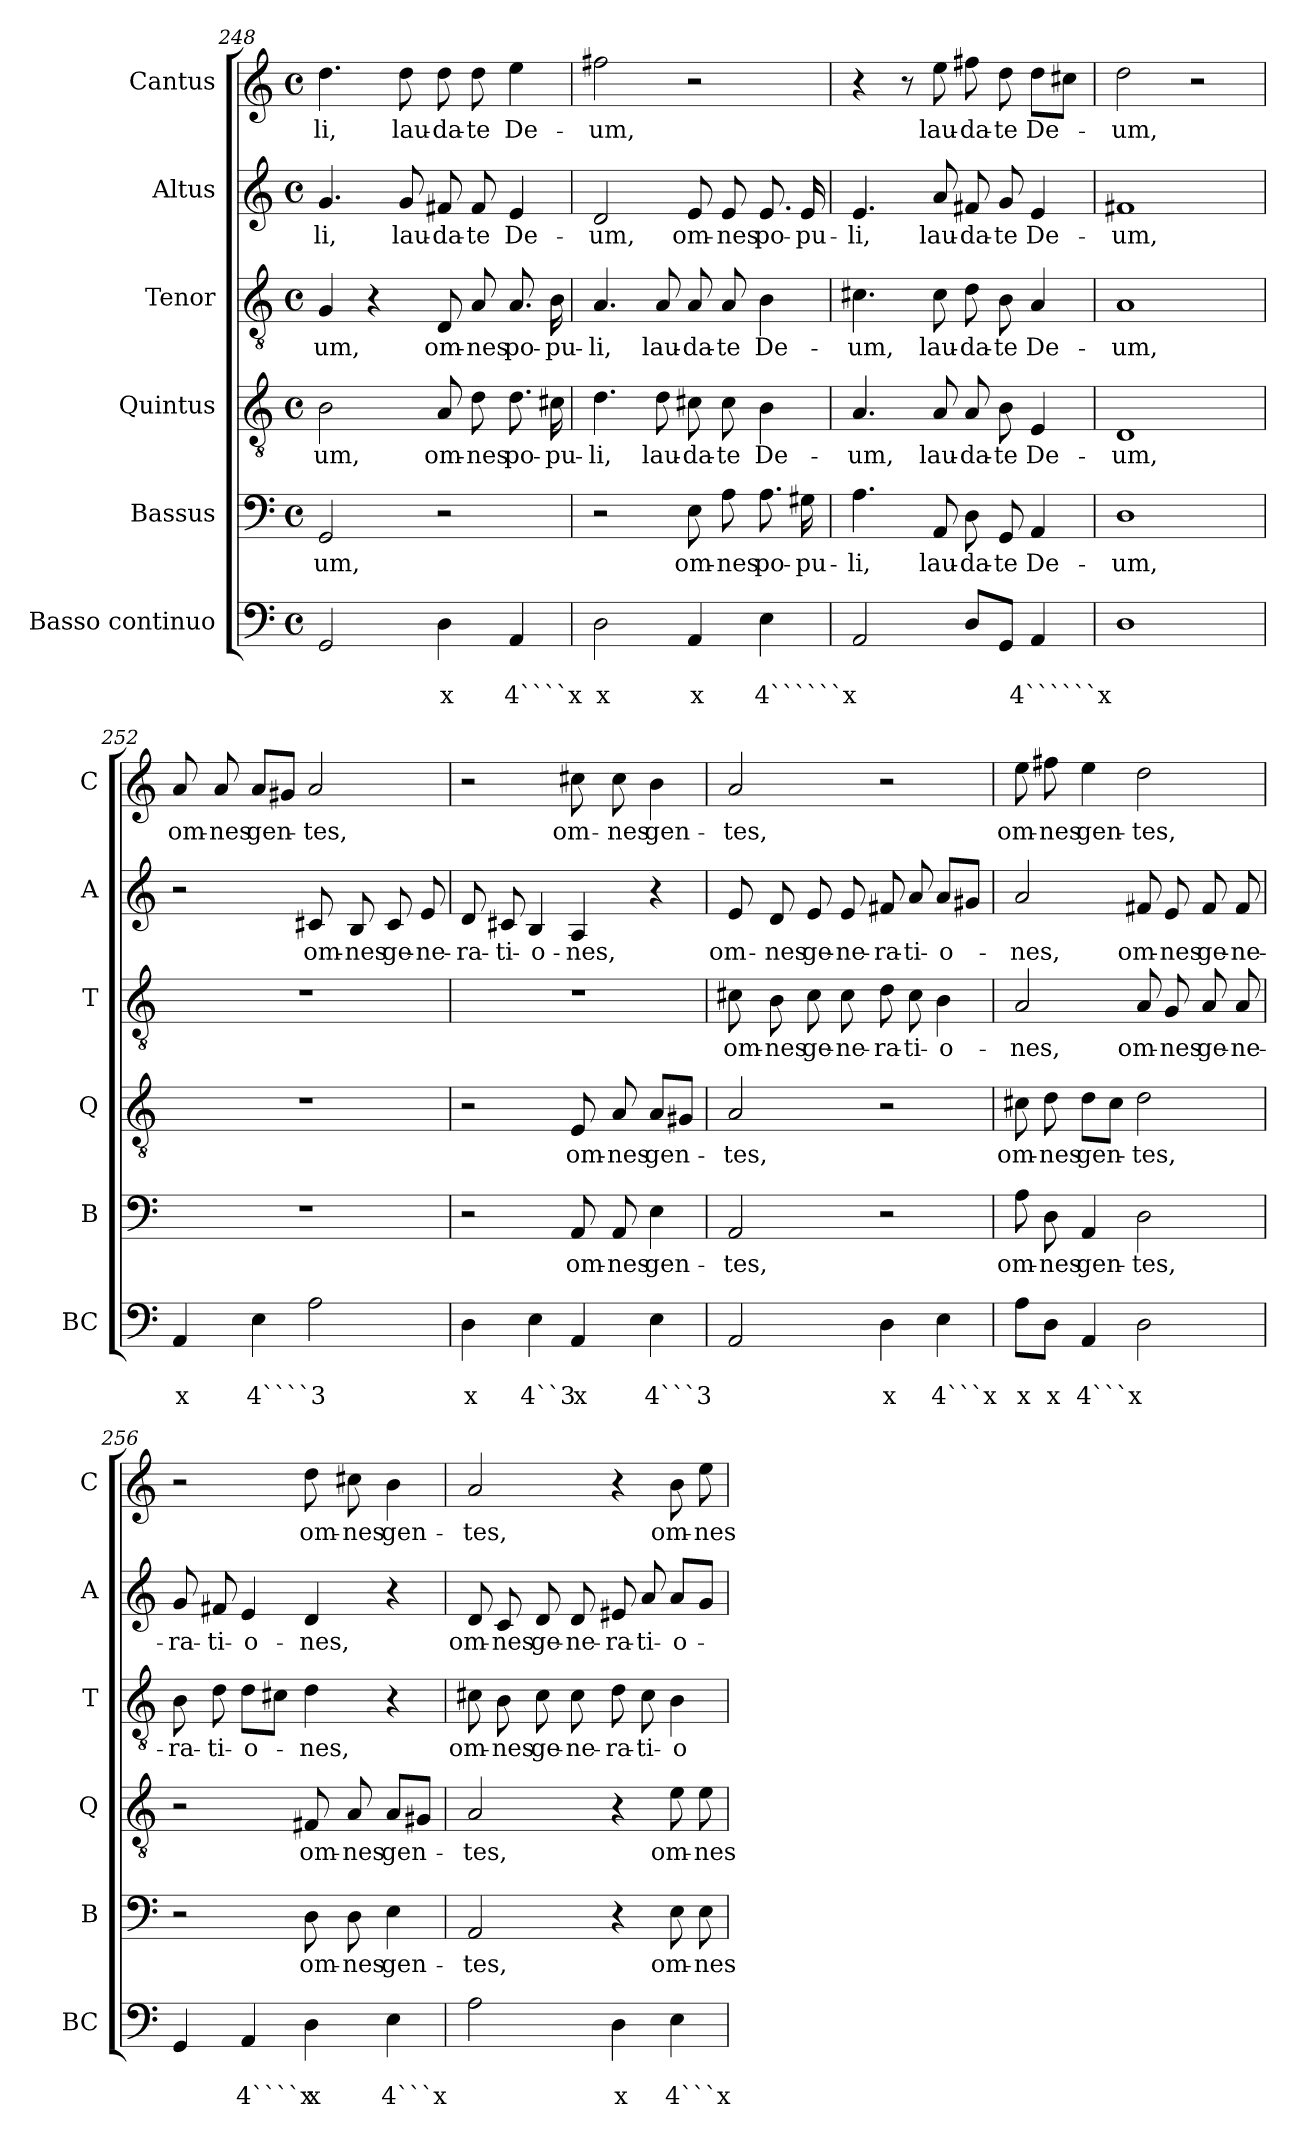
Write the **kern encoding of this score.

**kern	**text	**text	**kern	**text	**kern	**text	**kern	**text	**kern	**text	**kern	**text
*part6	*part6	*part6	*part5	*part5	*part4	*part4	*part3	*part3	*part2	*part2	*part1	*part1
*staff6	*staff6	*staff6	*staff5	*staff5	*staff4	*staff4	*staff3	*staff3	*staff2	*staff2	*staff1	*staff1
*I"Basso continuo	*	*	*I"Bassus	*	*I"Quintus	*	*I"Tenor	*	*I"Altus	*	*I"Cantus	*
*I'BC	*	*	*I'B	*	*I'Q	*	*I'T	*	*I'A	*	*I'C	*
*clefF4	*	*	*clefF4	*	*clefGv2	*	*clefGv2	*	*clefG2	*	*clefG2	*
*ITrd7c12	*	*	*	*	*	*	*	*	*	*	*	*
*k[]	*	*	*k[]	*	*k[]	*	*k[]	*	*k[]	*	*k[]	*
*C:	*	*	*C:	*	*C:	*	*C:	*	*C:	*	*C:	*
*M4/4	*	*	*M4/4	*	*M4/4	*	*M4/4	*	*M4/4	*	*M4/4	*
*met(c)	*	*	*met(c)	*	*met(c)	*	*met(c)	*	*met(c)	*	*met(c)	*
=248	=248	=248	=248	=248	=248	=248	=248	=248	=248	=248	=248	=248
!	!	!	!	!LO:LY:b	!	!LO:LY:b	!	!LO:LY:b	!	!LO:LY:b	!	!LO:LY:b
2GGG/	.	.	2GG/	-um,	2B\	-um,	4G/	-um,	4.g/	-li,	4.dd\	-li,
.	.	.	.	.	.	.	4r	.	.	.	.	.
!	!	!	!	!	!	!	!	!	!	!LO:LY:b	!	!LO:LY:b
.	.	.	.	.	.	.	.	.	8g/	lau-	8dd\	lau-
!	!	!LO:LY:b	!	!	!	!LO:LY:b	!	!LO:LY:b	!	!LO:LY:b	!	!LO:LY:b
4DD\	.	x	2r	.	8A/	om-	8D/	om-	8f#X/	-da-	8dd\	-da-
!	!	!	!	!	!	!LO:LY:b	!	!LO:LY:b	!	!LO:LY:b	!	!LO:LY:b
.	.	.	.	.	8d\	-nes	8A/	-nes	8f#/	-te	8dd\	-te
!	!	!LO:LY:b	!	!	!	!LO:LY:b	!	!LO:LY:b	!	!LO:LY:b	!	!LO:LY:b
4AAA/	.	4````x	.	.	8.d\	po-	8.A/	po-	4e/	De-	4ee\	De-
!	!	!	!	!	!	!LO:LY:b	!	!LO:LY:b	!	!	!	!
.	.	.	.	.	16c#X\	-pu-	16B\	-pu-	.	.	.	.
!!LO:PB:g=z
=249	=249	=249	=249	=249	=249	=249	=249	=249	=249	=249	=249	=249
!	!	!LO:LY:b	!	!	!	!LO:LY:b	!	!LO:LY:b	!	!LO:LY:b	!	!LO:LY:b
2DD\	.	x	2r	.	4.d\	-li,	4.A/	-li,	2d/	-um,	2ff#X\	-um,
!	!	!	!	!	!	!LO:LY:b	!	!LO:LY:b	!	!	!	!
.	.	.	.	.	8d\	lau-	8A/	lau-	.	.	.	.
!	!	!LO:LY:b	!	!LO:LY:b	!	!LO:LY:b	!	!LO:LY:b	!	!LO:LY:b	!	!
4AAA/	.	x	8E\	om-	8c#X\	-da-	8A/	-da-	8e/	om-	2r	.
!	!	!	!	!LO:LY:b	!	!LO:LY:b	!	!LO:LY:b	!	!LO:LY:b	!	!
.	.	.	8A\	-nes	8c#\	-te	8A/	-te	8e/	-nes	.	.
!	!	!LO:LY:b	!	!LO:LY:b	!	!LO:LY:b	!	!LO:LY:b	!	!LO:LY:b	!	!
4EE\	.	4``````x	8.A\	po-	4B\	De-	4B\	De-	8.e/	po-	.	.
!	!	!	!	!LO:LY:b	!	!	!	!	!	!LO:LY:b	!	!
.	.	.	16G#X\	-pu-	.	.	.	.	16e/	-pu-	.	.
=250	=250	=250	=250	=250	=250	=250	=250	=250	=250	=250	=250	=250
!	!	!	!	!LO:LY:b	!	!LO:LY:b	!	!LO:LY:b	!	!LO:LY:b	!	!
2AAA/	.	.	4.A\	-li,	4.A/	-um,	4.c#X\	-um,	4.e/	-li,	4r	.
.	.	.	.	.	.	.	.	.	.	.	8r	.
!	!	!	!	!LO:LY:b	!	!LO:LY:b	!	!LO:LY:b	!	!LO:LY:b	!	!LO:LY:b
.	.	.	8AA/	lau-	8A/	lau-	8c#\	lau-	8a/	lau-	8ee\	lau-
!	!	!	!	!LO:LY:b	!	!LO:LY:b	!	!LO:LY:b	!	!LO:LY:b	!	!LO:LY:b
8DD/L	.	.	8D\	-da-	8A/	-da-	8d\	-da-	8f#X/	-da-	8ff#X\	-da-
!	!	!	!	!LO:LY:b	!	!LO:LY:b	!	!LO:LY:b	!	!LO:LY:b	!	!LO:LY:b
8GGG/J	.	.	8GG/	-te	8B\	-te	8B\	-te	8g/	-te	8dd\	-te
!	!	!LO:LY:b	!	!LO:LY:b	!	!LO:LY:b	!	!LO:LY:b	!	!LO:LY:b	!	!LO:LY:b
4AAA/	.	4``````x	4AA/	De-	4E/	De-	4A/	De-	4e/	De-	8dd\L	De-
.	.	.	.	.	.	.	.	.	.	.	8cc#X\J	.
=251	=251	=251	=251	=251	=251	=251	=251	=251	=251	=251	=251	=251
!	!	!	!	!LO:LY:b	!	!LO:LY:b	!	!LO:LY:b	!	!LO:LY:b	!	!LO:LY:b
1DD	.	.	1D	-um,	1D	-um,	1A	-um,	1f#X	-um,	2dd\	-um,
.	.	.	.	.	.	.	.	.	.	.	2r	.
=252	=252	=252	=252	=252	=252	=252	=252	=252	=252	=252	=252	=252
!	!	!LO:LY:b	!	!	!	!	!	!	!	!	!	!LO:LY:b
4AAA/	.	x	1r	.	1r	.	1r	.	2r	.	8a/	om-
!	!	!	!	!	!	!	!	!	!	!	!	!LO:LY:b
.	.	.	.	.	.	.	.	.	.	.	8a/	-nes
!	!	!LO:LY:b	!	!	!	!	!	!	!	!	!	!LO:LY:b
4EE\	.	4````3	.	.	.	.	.	.	.	.	8a/L	gen-
.	.	.	.	.	.	.	.	.	.	.	8g#X/J	.
!	!	!	!	!	!	!	!	!	!	!LO:LY:b	!	!LO:LY:b
2AA\	.	.	.	.	.	.	.	.	8c#X/	om-	2a/	-tes,
!	!	!	!	!	!	!	!	!	!	!LO:LY:b	!	!
.	.	.	.	.	.	.	.	.	8B/	-nes	.	.
!	!	!	!	!	!	!	!	!	!	!LO:LY:b	!	!
.	.	.	.	.	.	.	.	.	8c#/	ge-	.	.
!	!	!	!	!	!	!	!	!	!	!LO:LY:b	!	!
.	.	.	.	.	.	.	.	.	8e/	-ne-	.	.
!!LO:LB:g=z
=253	=253	=253	=253	=253	=253	=253	=253	=253	=253	=253	=253	=253
!	!	!LO:LY:b	!	!	!	!	!	!	!	!LO:LY:b	!	!
4DD\	.	x	2r	.	2r	.	1r	.	8d/	-ra-	2r	.
!	!	!	!	!	!	!	!	!	!	!LO:LY:b	!	!
.	.	.	.	.	.	.	.	.	8c#X/	-ti-	.	.
!	!	!LO:LY:b	!	!	!	!	!	!	!	!LO:LY:b	!	!
4EE\	.	4``3	.	.	.	.	.	.	4B/	-o-	.	.
!	!	!LO:LY:b	!	!LO:LY:b	!	!LO:LY:b	!	!	!	!LO:LY:b	!	!LO:LY:b
4AAA/	.	x	8AA/	om-	8E/	om-	.	.	4A/	-nes,	8cc#X\	om-
!	!	!	!	!LO:LY:b	!	!LO:LY:b	!	!	!	!	!	!LO:LY:b
.	.	.	8AA/	-nes	8A/	-nes	.	.	.	.	8cc#\	-nes
!	!	!LO:LY:b	!	!LO:LY:b	!	!LO:LY:b	!	!	!	!	!	!LO:LY:b
4EE\	.	4```3	4E\	gen-	8A/L	gen-	.	.	4r	.	4b\	gen-
.	.	.	.	.	8G#X/J	.	.	.	.	.	.	.
=254	=254	=254	=254	=254	=254	=254	=254	=254	=254	=254	=254	=254
!	!	!	!	!LO:LY:b	!	!LO:LY:b	!	!LO:LY:b	!	!LO:LY:b	!	!LO:LY:b
2AAA/	.	.	2AA/	-tes,	2A/	-tes,	8c#X\	om-	8e/	om-	2a/	-tes,
!	!	!	!	!	!	!	!	!LO:LY:b	!	!LO:LY:b	!	!
.	.	.	.	.	.	.	8B\	-nes	8d/	-nes	.	.
!	!	!	!	!	!	!	!	!LO:LY:b	!	!LO:LY:b	!	!
.	.	.	.	.	.	.	8c#\	ge-	8e/	ge-	.	.
!	!	!	!	!	!	!	!	!LO:LY:b	!	!LO:LY:b	!	!
.	.	.	.	.	.	.	8c#\	-ne-	8e/	-ne-	.	.
!	!	!LO:LY:b	!	!	!	!	!	!LO:LY:b	!	!LO:LY:b	!	!
4DD\	.	x	2r	.	2r	.	8d\	-ra-	8f#X/	-ra-	2r	.
!	!	!	!	!	!	!	!	!LO:LY:b	!	!LO:LY:b	!	!
.	.	.	.	.	.	.	8c#\	-ti-	8a/	-ti-	.	.
!	!	!LO:LY:b	!	!	!	!	!	!LO:LY:b	!	!LO:LY:b	!	!
4EE\	.	4```x	.	.	.	.	4B\	-o-	8a/L	-o-	.	.
.	.	.	.	.	.	.	.	.	8g#X/J	.	.	.
=255	=255	=255	=255	=255	=255	=255	=255	=255	=255	=255	=255	=255
!	!	!LO:LY:b	!	!LO:LY:b	!	!LO:LY:b	!	!LO:LY:b	!	!LO:LY:b	!	!LO:LY:b
8AA\L	.	x	8A\	om-	8c#X\	om-	2A/	-nes,	2a/	-nes,	8ee\	om-
!	!	!LO:LY:b	!	!LO:LY:b	!	!LO:LY:b	!	!	!	!	!	!LO:LY:b
8DD\J	.	x	8D\	-nes	8d\	-nes	.	.	.	.	8ff#X\	-nes
!	!	!LO:LY:b	!	!LO:LY:b	!	!LO:LY:b	!	!	!	!	!	!LO:LY:b
4AAA/	.	4```x	4AA/	gen-	8d\L	gen-	.	.	.	.	4ee\	gen-
.	.	.	.	.	8c#\J	.	.	.	.	.	.	.
!	!	!	!	!LO:LY:b	!	!LO:LY:b	!	!LO:LY:b	!	!LO:LY:b	!	!LO:LY:b
2DD\	.	.	2D\	-tes,	2d\	-tes,	8A/	om-	8f#X/	om-	2dd\	-tes,
!	!	!	!	!	!	!	!	!LO:LY:b	!	!LO:LY:b	!	!
.	.	.	.	.	.	.	8G/	-nes	8e/	-nes	.	.
!	!	!	!	!	!	!	!	!LO:LY:b	!	!LO:LY:b	!	!
.	.	.	.	.	.	.	8A/	ge-	8f#/	ge-	.	.
!	!	!	!	!	!	!	!	!LO:LY:b	!	!LO:LY:b	!	!
.	.	.	.	.	.	.	8A/	-ne-	8f#/	-ne-	.	.
=256	=256	=256	=256	=256	=256	=256	=256	=256	=256	=256	=256	=256
!	!	!	!	!	!	!	!	!LO:LY:b	!	!LO:LY:b	!	!
4GGG/	.	.	2r	.	2r	.	8B\	-ra-	8g/	-ra-	2r	.
!	!	!	!	!	!	!	!	!LO:LY:b	!	!LO:LY:b	!	!
.	.	.	.	.	.	.	8d\	-ti-	8f#X/	-ti-	.	.
!	!	!LO:LY:b	!	!	!	!	!	!LO:LY:b	!	!LO:LY:b	!	!
4AAA/	.	4````x	.	.	.	.	8d\L	-o-	4e/	-o-	.	.
.	.	.	.	.	.	.	8c#X\J	.	.	.	.	.
!	!	!LO:LY:b	!	!LO:LY:b	!	!LO:LY:b	!	!LO:LY:b	!	!LO:LY:b	!	!LO:LY:b
4DD\	.	x	8D\	om-	8F#X/	om-	4d\	-nes,	4d/	-nes,	8dd\	om-
!	!	!	!	!LO:LY:b	!	!LO:LY:b	!	!	!	!	!	!LO:LY:b
.	.	.	8D\	-nes	8A/	-nes	.	.	.	.	8cc#X\	-nes
!	!	!LO:LY:b	!	!LO:LY:b	!	!LO:LY:b	!	!	!	!	!	!LO:LY:b
4EE\	.	4```x	4E\	gen-	8A/L	gen-	4r	.	4r	.	4b\	gen-
.	.	.	.	.	8G#X/J	.	.	.	.	.	.	.
!!LO:LB:g=z
=257	=257	=257	=257	=257	=257	=257	=257	=257	=257	=257	=257	=257
!	!	!	!	!LO:LY:b	!	!LO:LY:b	!	!LO:LY:b	!	!LO:LY:b	!	!LO:LY:b
2AA\	.	.	2AA/	-tes,	2A/	-tes,	8c#X\	om-	8d/	om-	2a/	-tes,
!	!	!	!	!	!	!	!	!LO:LY:b	!	!LO:LY:b	!	!
.	.	.	.	.	.	.	8B\	-nes	8c/	-nes	.	.
!	!	!	!	!	!	!	!	!LO:LY:b	!	!LO:LY:b	!	!
.	.	.	.	.	.	.	8c#\	ge-	8d/	ge-	.	.
!	!	!	!	!	!	!	!	!LO:LY:b	!	!LO:LY:b	!	!
.	.	.	.	.	.	.	8c#\	-ne-	8d/	-ne-	.	.
!	!	!LO:LY:b	!	!	!	!	!	!LO:LY:b	!	!LO:LY:b	!	!
4DD\	.	x	4r	.	4r	.	8d\	-ra-	8e#X/	-ra-	4r	.
!	!	!	!	!	!	!	!	!LO:LY:b	!	!LO:LY:b	!	!
.	.	.	.	.	.	.	8c#\	-ti-	8a/	-ti-	.	.
!	!	!LO:LY:b	!	!LO:LY:b	!	!LO:LY:b	!	!LO:LY:b	!	!LO:LY:b	!	!LO:LY:b
4EE\	.	4```x	8E\	om-	8e\	om-	4B\	-o-	8a/L	-o-	8b\	om-
!	!	!	!	!LO:LY:b	!	!LO:LY:b	!	!	!	!	!	!LO:LY:b
.	.	.	8E\	-nes	8e\	-nes	.	.	8g/J	.	8ee\	-nes
=	=	=	=	=	=	=	=	=	=	=	=	=
*-	*-	*-	*-	*-	*-	*-	*-	*-	*-	*-	*-	*-
